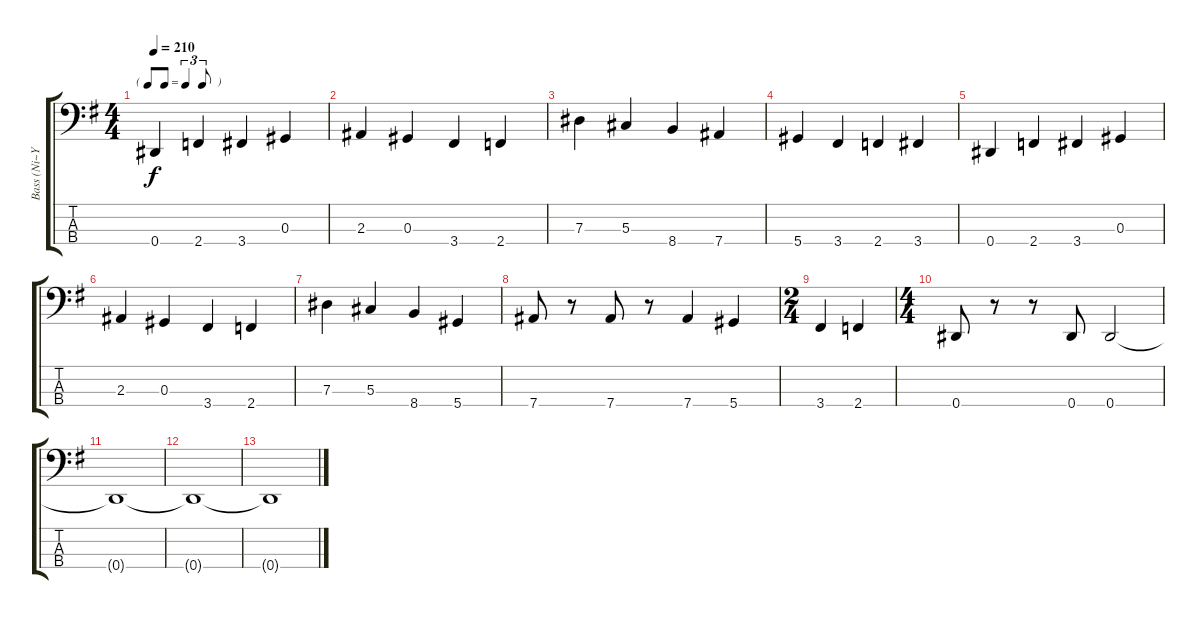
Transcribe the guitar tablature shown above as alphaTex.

\track ("Bass (Ni~Ya)" "Bass (Ni~Y") {instrument electricbasspick}
\staff {score tabs}
\tuning (Gb2 Db2 Ab1 Eb1) {hide}
\ts (4 4)
\tf triplet8th
\tempo 210
\clef f4
\ks g
0.4.4{dy f} 2.4.4 3.4.4 0.3.4 |
2.3.4 0.3.4 3.4.4 2.4.4 |
7.3.4 5.3.4 8.4.4 7.4.4 |
5.4.4 3.4.4 2.4.4 3.4.4 |
0.4.4 2.4.4 3.4.4 0.3.4 |
2.3.4 0.3.4 3.4.4 2.4.4 |
7.3.4 5.3.4 8.4.4 5.4.4 |
7.4.8 r.8 7.4.8 r.8 7.4.4 5.4.4 |
\ts (2 4)
3.4.4 2.4.4 |
\ts (4 4)
0.4.8 r.8 r.8 0.4.8 0.4.2 |
0.4{t}.1 |
0.4{t}.1 |
0.4{t}.1
